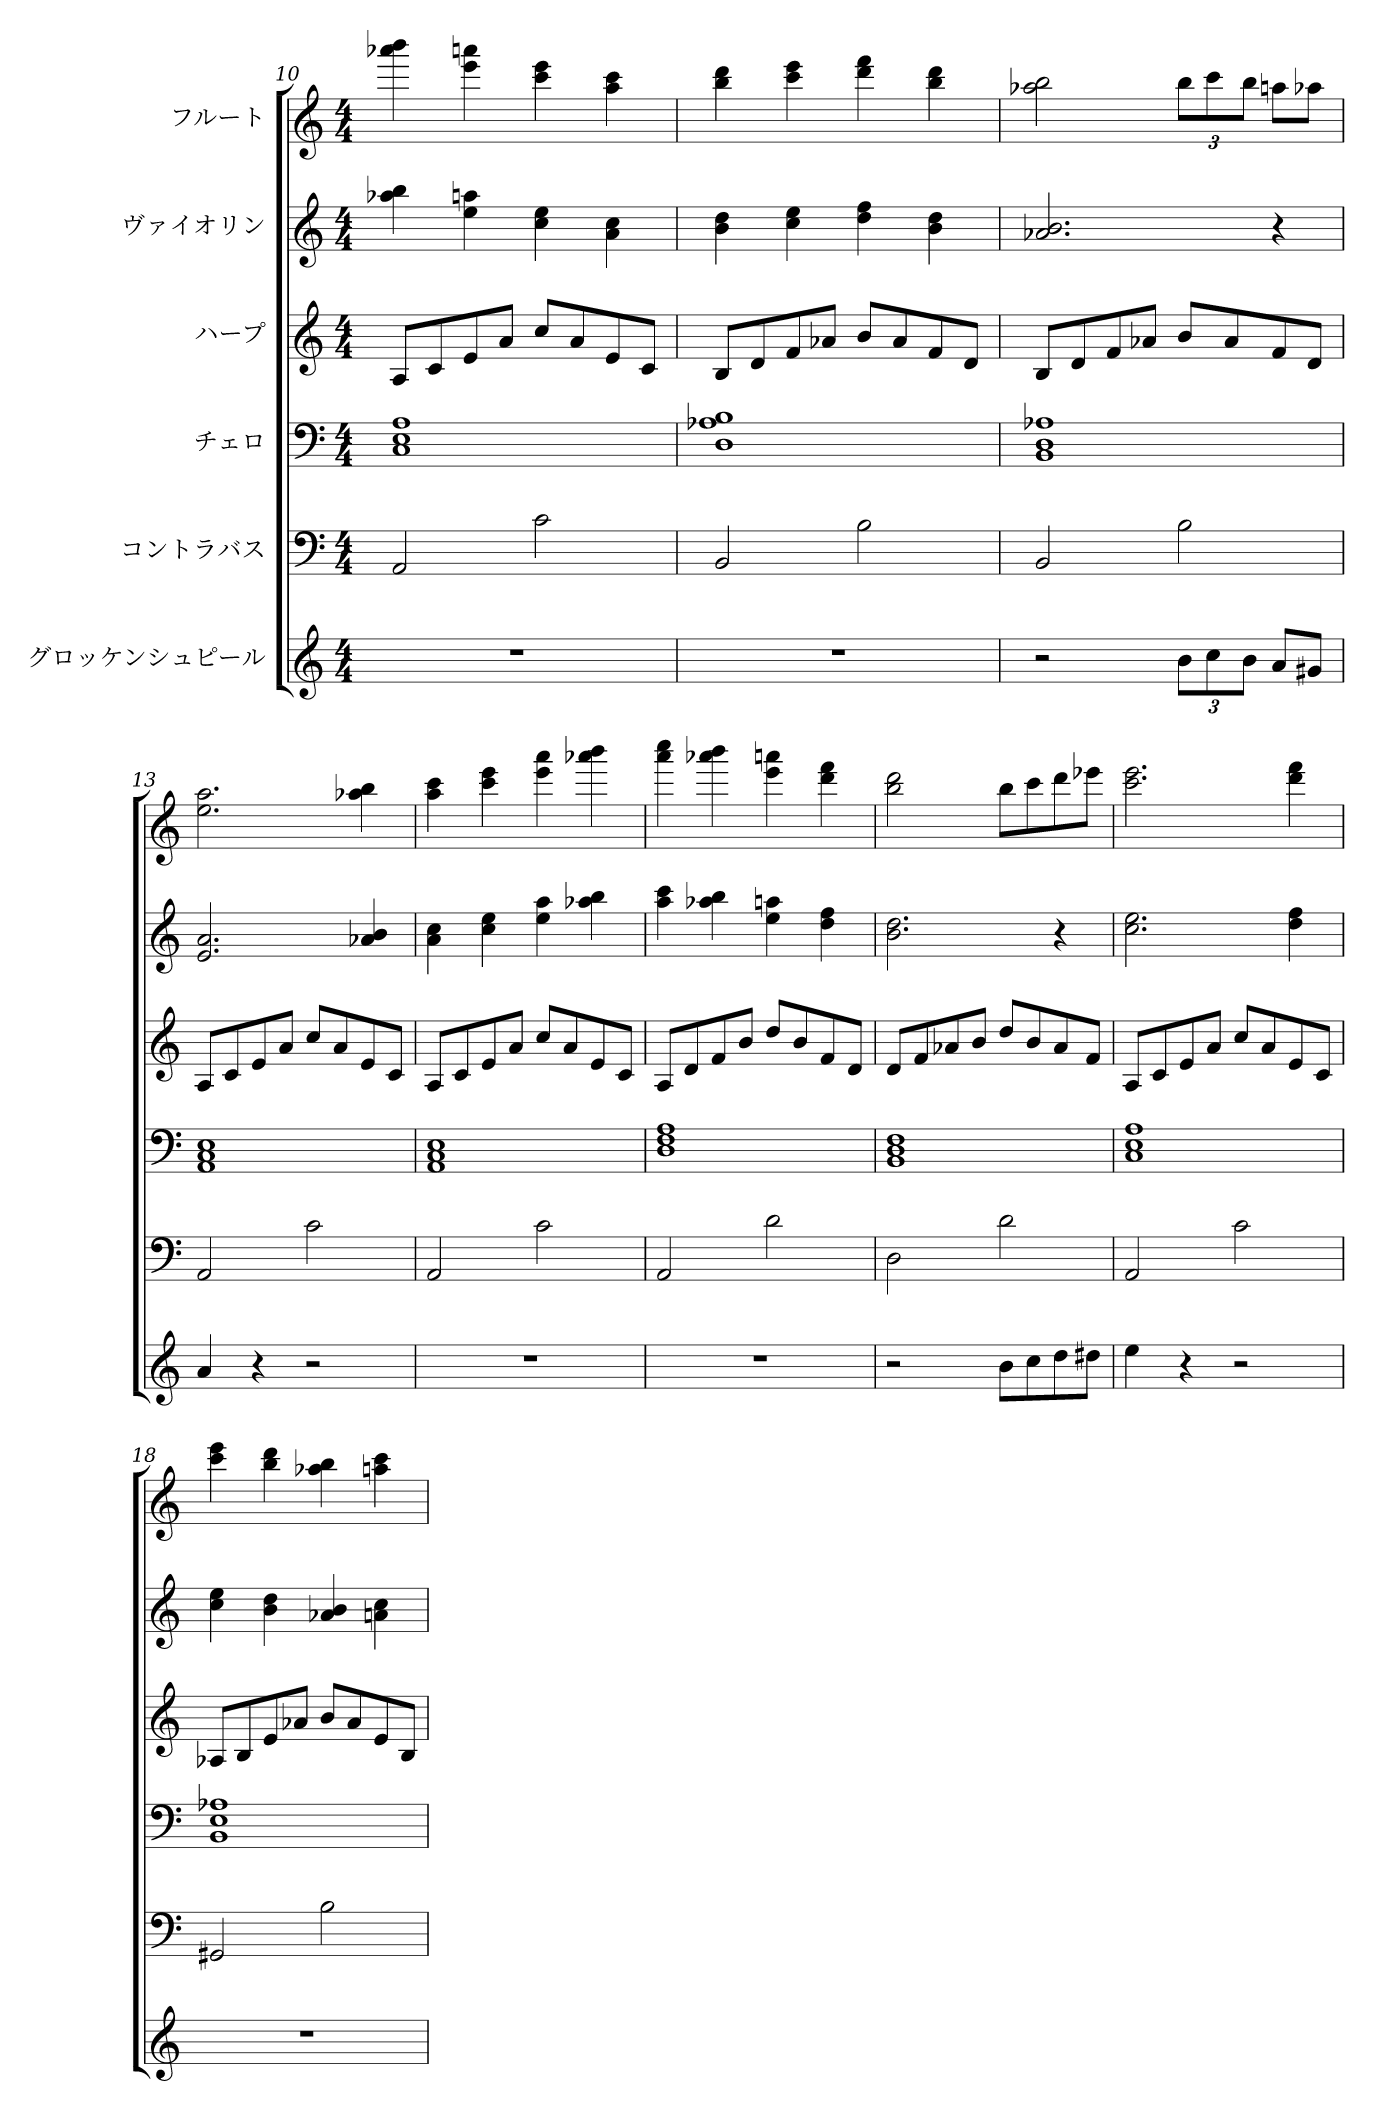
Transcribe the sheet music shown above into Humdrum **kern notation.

**kern	**kern	**kern	**kern	**kern	**kern
*part6	*part5	*part4	*part3	*part2	*part1
*staff6	*staff5	*staff4	*staff3	*staff2	*staff1
*I"グロッケンシュピール	*I"コントラバス	*I"チェロ	*I"ハープ	*I"ヴァイオリン	*I"フルート
!!LO:PB:g=z
*clefG2	*clefF4	*clefF4	*clefG2	*clefG2	*clefG2
*ITrd-14c-24	*ITrd7c12	*	*	*	*
*k[]	*k[]	*k[]	*k[]	*k[]	*k[]
*M4/4	*M4/4	*M4/4	*M4/4	*M4/4	*M4/4
=10	=10	=10	=10	=10	=10
1r	2AAA/	1C 1E 1A	8A/L	4aa-X\ 4bb\	4aaa-X\ 4bbb\
.	.	.	8c/	.	.
.	.	.	8e/	4ee\ 4aan\	4eee\ 4aaan\
.	.	.	8a/J	.	.
.	2C\	.	8cc/L	4cc\ 4ee\	4ccc\ 4eee\
.	.	.	8a/	.	.
.	.	.	8e/	4a\ 4cc\	4aa\ 4ccc\
.	.	.	8c/J	.	.
=11	=11	=11	=11	=11	=11
1r	2BBB/	1D 1A-X 1B	8B/L	4b\ 4dd\	4bb\ 4ddd\
.	.	.	8d/	.	.
.	.	.	8f/	4cc\ 4ee\	4ccc\ 4eee\
.	.	.	8a-X/J	.	.
.	2BB\	.	8b/L	4dd\ 4ff\	4ddd\ 4fff\
.	.	.	8a-/	.	.
.	.	.	8f/	4b\ 4dd\	4bb\ 4ddd\
.	.	.	8d/J	.	.
=12	=12	=12	=12	=12	=12
2r	2BBB/	1BB 1D 1A-X	8B/L	2.a-X/ 2.b/	2aa-X\ 2bb\
.	.	.	8d/	.	.
.	.	.	8f/	.	.
.	.	.	8a-X/J	.	.
*Xbrackettup	*	*	*	*	*Xbrackettup
12bbb\L	2BB\	.	8b/L	.	12bb\L
12cccc\	.	.	.	.	12ccc\
.	.	.	8a-/	.	.
12bbb\J	.	.	.	.	12bb\J
8aaa/L	.	.	8f/	4r	8aan\L
8ggg#X/J	.	.	8d/J	.	8aa-X\J
=13	=13	=13	=13	=13	=13
4aaa/	2AAA/	1AA 1C 1E	8A/L	2.e/ 2.a/	2.ee\ 2.aa\
.	.	.	8c/	.	.
4r	.	.	8e/	.	.
.	.	.	8a/J	.	.
2r	2C\	.	8cc/L	.	.
.	.	.	8a/	.	.
.	.	.	8e/	4a-X/ 4b/	4aa-X\ 4bb\
.	.	.	8c/J	.	.
!!LO:LB:g=z
=14	=14	=14	=14	=14	=14
1r	2AAA/	1AA 1C 1E	8A/L	4a\ 4cc\	4aa\ 4ccc\
.	.	.	8c/	.	.
.	.	.	8e/	4cc\ 4ee\	4ccc\ 4eee\
.	.	.	8a/J	.	.
.	2C\	.	8cc/L	4ee\ 4aa\	4eee\ 4aaa\
.	.	.	8a/	.	.
.	.	.	8e/	4aa-X\ 4bb\	4aaa-X\ 4bbb\
.	.	.	8c/J	.	.
=15	=15	=15	=15	=15	=15
1r	2AAA/	1D 1F 1A	8A/L	4aa\ 4ccc\	4aaa\ 4cccc\
.	.	.	8d/	.	.
.	.	.	8f/	4aa-X\ 4bb\	4aaa-X\ 4bbb\
.	.	.	8b/J	.	.
.	2D\	.	8dd/L	4ee\ 4aan\	4eee\ 4aaan\
.	.	.	8b/	.	.
.	.	.	8f/	4dd\ 4ff\	4ddd\ 4fff\
.	.	.	8d/J	.	.
=16	=16	=16	=16	=16	=16
2r	2DD\	1BB 1D 1F	8d/L	2.b\ 2.dd\	2bb\ 2ddd\
.	.	.	8f/	.	.
.	.	.	8a-X/	.	.
.	.	.	8b/J	.	.
8bbb\L	2D\	.	8dd/L	.	8bb\L
8cccc\	.	.	8b/	.	8ccc\
8dddd\	.	.	8a-/	4r	8ddd\
8dddd#X\J	.	.	8f/J	.	8eee-X\J
=17	=17	=17	=17	=17	=17
4eeee\	2AAA/	1C 1E 1A	8A/L	2.cc\ 2.ee\	2.ccc\ 2.eee\
.	.	.	8c/	.	.
4r	.	.	8e/	.	.
.	.	.	8a/J	.	.
2r	2C\	.	8cc/L	.	.
.	.	.	8a/	.	.
.	.	.	8e/	4dd\ 4ff\	4ddd\ 4fff\
.	.	.	8c/J	.	.
=18	=18	=18	=18	=18	=18
1r	2GGG#X/	1BB 1E 1A-X	8A-X/L	4cc\ 4ee\	4ccc\ 4eee\
.	.	.	8B/	.	.
.	.	.	8e/	4b\ 4dd\	4bb\ 4ddd\
.	.	.	8a-X/J	.	.
.	2BB\	.	8b/L	4a-X/ 4b/	4aa-X\ 4bb\
.	.	.	8a-/	.	.
.	.	.	8e/	4an\ 4cc\	4aan\ 4ccc\
.	.	.	8B/J	.	.
=	=	=	=	=	=
*-	*-	*-	*-	*-	*-
